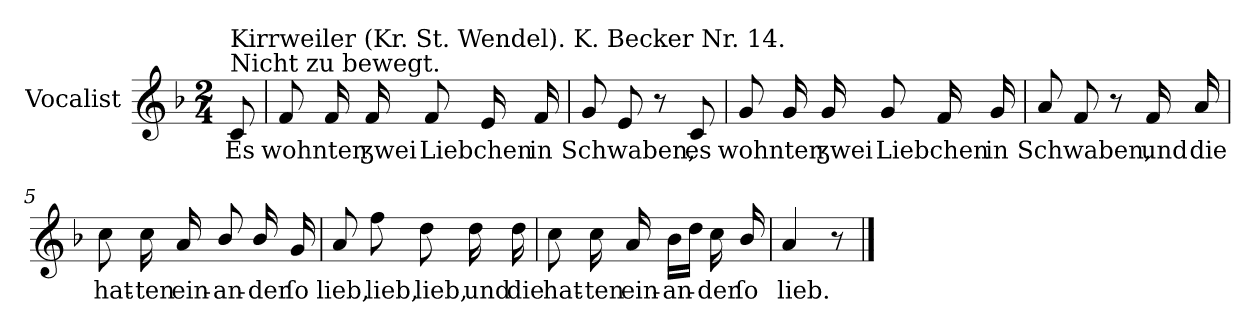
**kern	**text
*part1	*part1
*staff1	*staff1
*I"Vocalist	*
*k[b-]	*
*F:	*
*M2/4	*
=	=
!LO:TX:a:t=Nicht zu bewegt.	!
!LO:TX:a:t=Kirrweiler (Kr. St. Wendel). K. Becker Nr. 14.	!
8c	Es
=1	=1
8f	wohnten
16f	.
16f	ʒwei
8f	Liebchen
16e	.
16f	in
=2	=2
8g	Schwaben,
8e	.
8r	.
8c	es
=3	=3
8g	wohnten
16g	.
16g	ʒwei
8g	Liebchen
16f	.
16g	in
=4	=4
8a	Schwaben,
8f	.
8r	.
16f	und
16a	die
=5	=5
8cc	hat-
16cc	-ten
16a	ein-
8b-/	-an-
16b-/	-der
16g	ſo
=6	=6
8a	lieb,
8ff	lieb,
8dd	lieb,
16dd	und
16dd	die
=7	=7
8cc	hat-
16cc	-ten
16a	ein-
16b-LL	-an-
16ddJJ	.
16cc	-der
16b-/	ſo
=8	=8
4a	lieb.
8r	.
==	==
*-	*-
